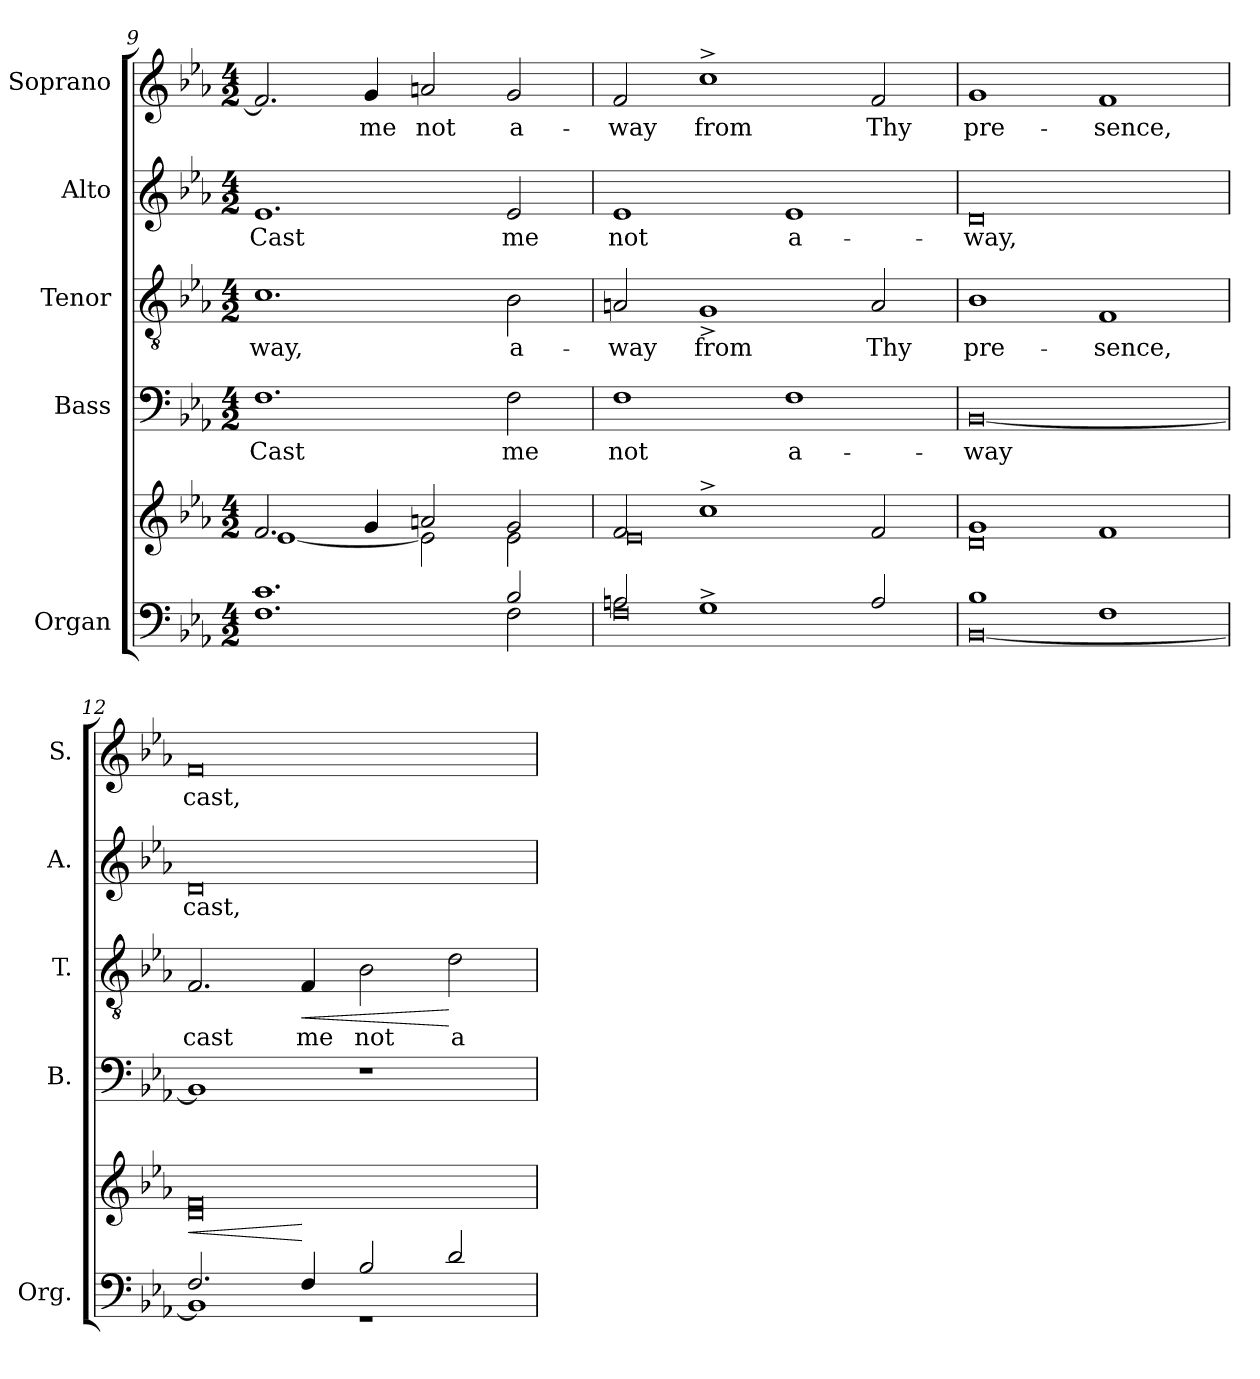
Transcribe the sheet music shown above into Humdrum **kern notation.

**kern	**kern	**dynam	**kern	**text	**kern	**text	**dynam	**kern	**text	**kern	**text
*part5	*part5	*part5	*part4	*part4	*part3	*part3	*part3	*part2	*part2	*part1	*part1
*staff6	*staff5	*staff5/6	*staff4	*staff4	*staff3	*staff3	*staff3	*staff2	*staff2	*staff1	*staff1
*I"Organ	*	*	*I"Bass	*	*I"Tenor	*	*	*I"Alto	*	*I"Soprano	*
*I'Org.	*	*	*I'B.	*	*I'T.	*	*	*I'A.	*	*I'S.	*
*clefF4	*clefG2	*	*clefF4	*	*clefGv2	*	*	*clefG2	*	*clefG2	*
*	*	*	*	*	*ITrd7c12	*	*	*	*	*	*
*k[b-e-a-]	*k[b-e-a-]	*	*k[b-e-a-]	*	*k[b-e-a-]	*	*	*k[b-e-a-]	*	*k[b-e-a-]	*
*E-:	*E-:	*	*E-:	*	*E-:	*	*	*E-:	*	*E-:	*
*M4/2	*M4/2	*	*M4/2	*	*M4/2	*	*	*M4/2	*	*M4/2	*
=9	=9	=9	=9	=9	=9	=9	=9	=9	=9	=9	=9
*^	*^	*	*	*	*	*	*	*	*	*	*
!	!	!	!	!	!	!LO:LY:b:color=#000000	!	!	!	!	!	!	!
!	!	!	!	!	!	!	!	!LO:LY:b:color=#000000	!	!	!	!	!
!	!	!	!	!	!	!	!	!	!	!	!LO:LY:b:color=#000000	!	!
1.Fi 1.ci	1.ryy	2.fi/	[<1e-i	.	1.Fi	Cast	1.Ci	-way,	.	1.e-i	Cast	2.fi/]	.
!	!	!	!	!	!	!	!	!	!	!	!	!	!LO:LY:b:color=#000000
.	.	4gi/	.	.	.	.	.	.	.	.	.	4gi/	me
!	!	!	!	!	!	!	!	!	!	!	!	!	!LO:LY:b:color=#000000
.	.	2ani/	2e-i\]	.	.	.	.	.	.	.	.	2ani/	not
!	!	!	!	!	!	!LO:LY:b:color=#000000	!	!	!	!	!	!	!
!	!	!	!	!	!	!	!	!LO:LY:b:color=#000000	!	!	!	!	!
!	!	!	!	!	!	!	!	!	!	!	!LO:LY:b:color=#000000	!	!
!	!	!	!	!	!	!	!	!	!	!	!	!	!LO:LY:b:color=#000000
2B-i/	2Fi\	2gi/	2e-i\	.	2Fi\	me	2BB-i\	a-	.	2e-i/	me	2gi/	a-
=10	=10	=10	=10	=10	=10	=10	=10	=10	=10	=10	=10	=10	=10
!	!	!	!	!	!	!LO:LY:b:color=#000000	!	!	!	!	!	!	!
!	!	!	!	!	!	!	!	!LO:LY:b:color=#000000	!	!	!	!	!
!	!	!	!	!	!	!	!	!	!	!	!LO:LY:b:color=#000000	!	!
!	!	!	!	!	!	!	!	!	!	!	!	!	!LO:LY:b:color=#000000
2Ani/	0Fi	2fi/	0e-i	.	1Fi	not	2AAni/	-way	.	1e-i	not	2fi/	-way
!	!	!	!	!	!	!	!	!LO:LY:b:color=#000000	!	!	!	!	!
!	!	!	!	!	!	!	!	!	!	!	!	!	!LO:LY:b:color=#000000
1G^i	.	1cc^i	.	.	.	.	1GG^i	from	.	.	.	1cc^i	from
!	!	!	!	!	!	!LO:LY:b:color=#000000	!	!	!	!	!	!	!
!	!	!	!	!	!	!	!	!	!	!	!LO:LY:b:color=#000000	!	!
.	.	.	.	.	1Fi	a-	.	.	.	1e-i	a-	.	.
!	!	!	!	!	!	!	!	!LO:LY:b:color=#000000	!	!	!	!	!
!	!	!	!	!	!	!	!	!	!	!	!	!	!LO:LY:b:color=#000000
2Ai/	.	2fi/	.	.	.	.	2AAi/	Thy	.	.	.	2fi/	Thy
!!LO:PB:g=z
=11	=11	=11	=11	=11	=11	=11	=11	=11	=11	=11	=11	=11	=11
!	!	!	!	!	!	!LO:LY:b:color=#000000	!	!	!	!	!	!	!
!	!	!	!	!	!	!	!	!LO:LY:b:color=#000000	!	!	!	!	!
!	!	!	!	!	!	!	!	!	!	!	!LO:LY:b:color=#000000	!	!
!	!	!	!	!	!	!	!	!	!	!	!	!	!LO:LY:b:color=#000000
1B-i	[<0BB-i	1gi	0di	.	[<0BB-i	-way	1BB-i	pre-	.	0di	-way,	1gi	pre-
!	!	!	!	!	!	!	!	!LO:LY:b:color=#000000	!	!	!	!	!
!	!	!	!	!	!	!	!	!	!	!	!	!	!LO:LY:b:color=#000000
1Fi	.	1fi	.	.	.	.	1FFi	-sence,	.	.	.	1fi	-sence,
=12	=12	=12	=12	=12	=12	=12	=12	=12	=12	=12	=12	=12	=12
!	!	!	!	!LO:HP:b	!	!	!	!	!	!	!	!	!
!	!	!	!	!	!	!	!	!LO:LY:b:color=#000000	!	!	!	!	!
!	!	!	!	!	!	!	!	!	!	!	!LO:LY:b:color=#000000	!	!
!	!	!	!	!	!	!	!	!	!	!	!	!	!LO:LY:b:color=#000000
2.Fi/	1BB-i]	0fi	0di	<	1BB-i]	.	2.FFi/	cast	.	0di	cast,	0fi	cast,
!	!	!	!	!	!	!	!	!LO:LY:b:color=#000000	!LO:HP:b	!	!	!	!
4Fi/	.	.	.	[	.	.	4FFi/	me	<	.	.	.	.
!	!	!	!	!	!	!	!	!LO:LY:b:color=#000000	!	!	!	!	!
2B-i/	1r	.	.	.	1r	.	2BB-i\	not	.	.	.	.	.
!	!	!	!	!	!	!	!	!LO:LY:b:color=#000000	!	!	!	!	!
2di/	.	.	.	.	.	.	2Di\	a-	[	.	.	.	.
*v	*v	*	*	*	*	*	*	*	*	*	*	*	*
*	*v	*v	*	*	*	*	*	*	*	*	*	*
=	=	=	=	=	=	=	=	=	=	=	=
*-	*-	*-	*-	*-	*-	*-	*-	*-	*-	*-	*-
